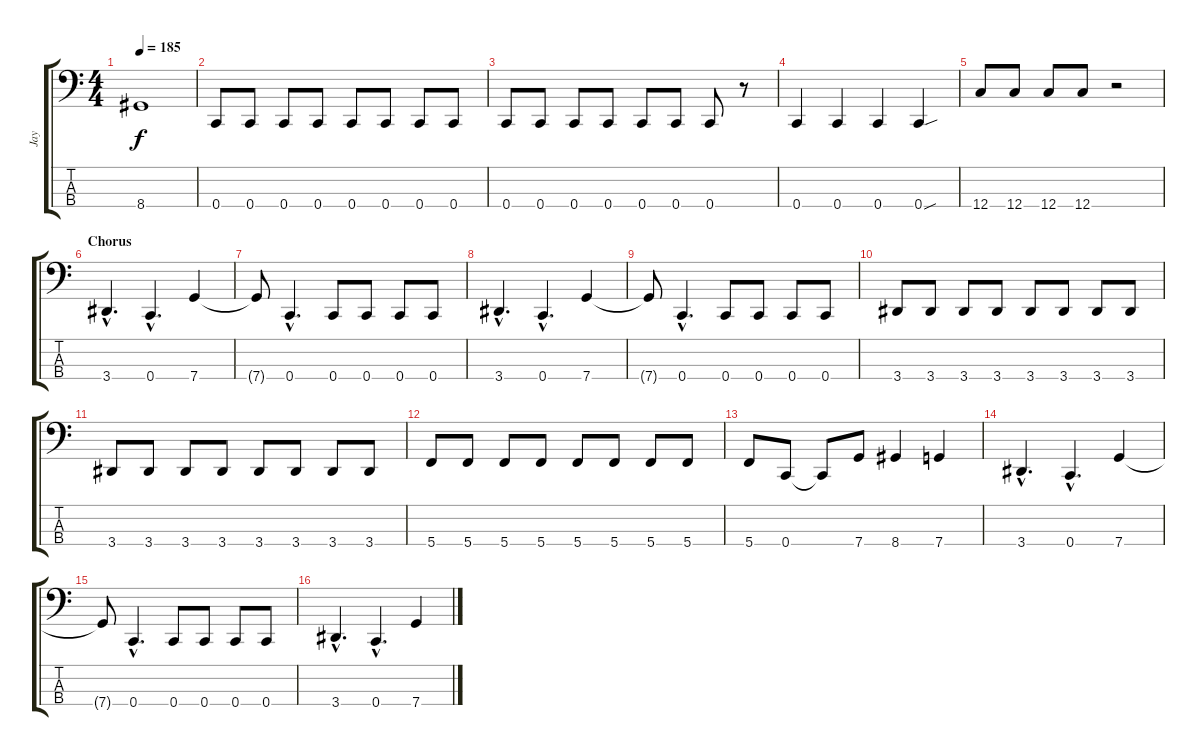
\track ("Jay" "Jay") {instrument electricbasspick}
\staff {score tabs}
\tuning (F2 C2 G1 C1) {hide}
\ts (4 4)
\tempo 185
\clef f4
\ks c
8.4{t}.1{dy f} |
0.4.8 0.4.8 0.4.8 0.4.8 0.4.8 0.4.8 0.4.8 0.4.8 |
0.4.8 0.4.8 0.4.8 0.4.8 0.4.8 0.4.8 0.4.8 r.8 |
0.4.4 0.4.4 0.4.4 0.4{sou}.4 |
12.4.8 12.4.8 12.4.8 12.4.8 r.2 |
\section ("" "Chorus")
3.4{hac}.4{d} 0.4{hac}.4{d} 7.4.4 |
7.4{t}.8 0.4{hac}.4{d} 0.4.8 0.4.8 0.4.8 0.4.8 |
3.4{hac}.4{d} 0.4{hac}.4{d} 7.4.4 |
7.4{t}.8 0.4{hac}.4{d} 0.4.8 0.4.8 0.4.8 0.4.8 |
3.4.8 3.4.8 3.4.8 3.4.8 3.4.8 3.4.8 3.4.8 3.4.8 |
3.4.8 3.4.8 3.4.8 3.4.8 3.4.8 3.4.8 3.4.8 3.4.8 |
5.4.8 5.4.8 5.4.8 5.4.8 5.4.8 5.4.8 5.4.8 5.4.8 |
5.4.8 0.4.8 0.4{t}.8 7.4.8 8.4.4 7.4.4 |
3.4{hac}.4{d} 0.4{hac}.4{d} 7.4.4 |
7.4{t}.8 0.4{hac}.4{d} 0.4.8 0.4.8 0.4.8 0.4.8 |
3.4{hac}.4{d} 0.4{hac}.4{d} 7.4.4
